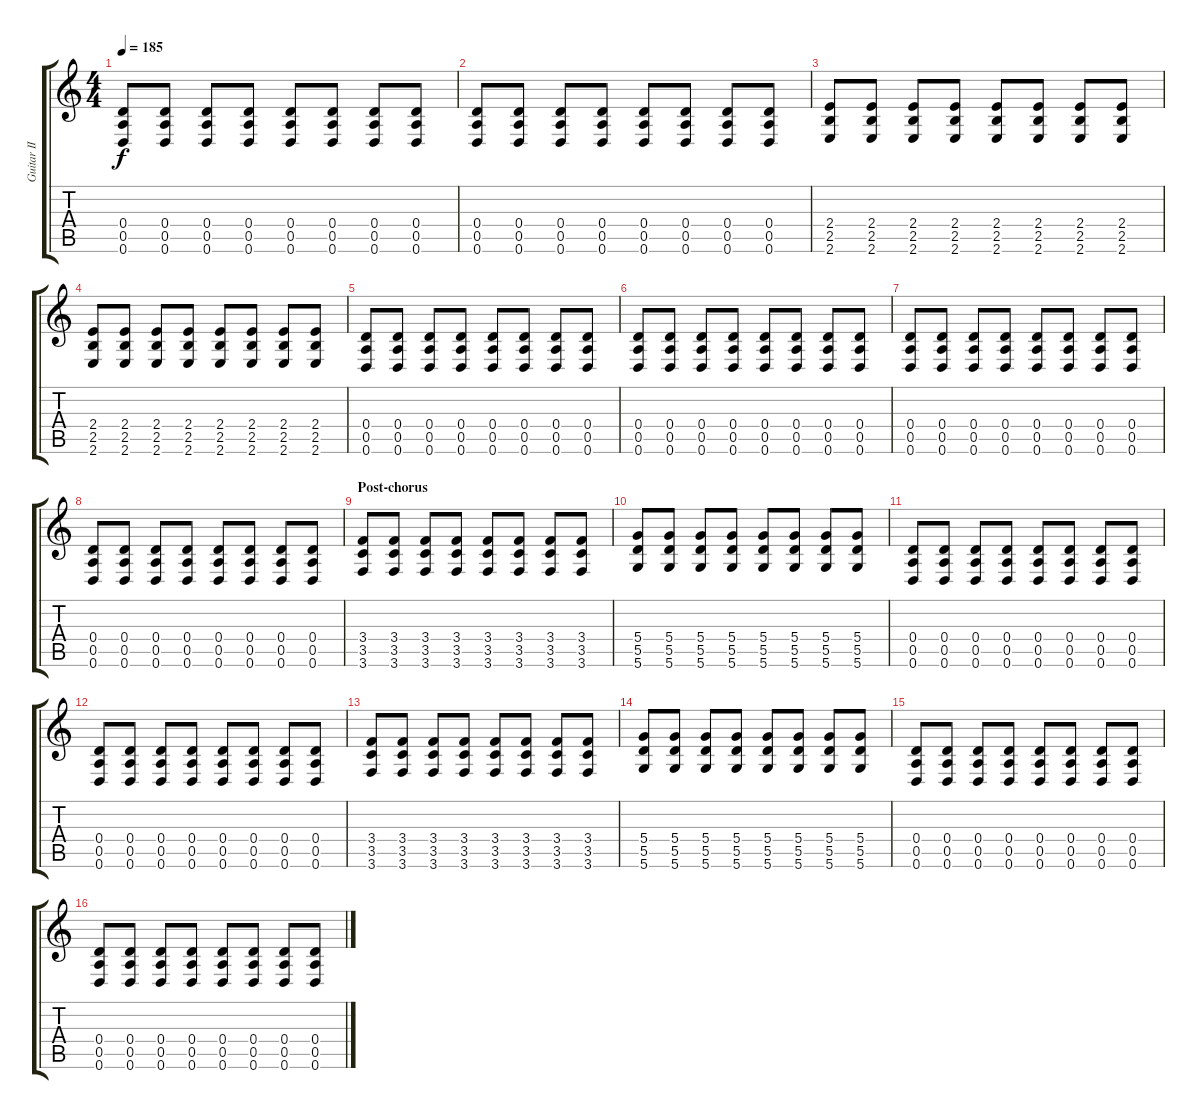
\track ("Guitar II" "Guitar II") {instrument overdrivenguitar}
\staff {score tabs}
\tuning (E4 B3 G3 D3 A2 D2) {hide}
\ts (4 4)
\tempo 185
\clef g2
\ks c
(0.4 0.5 0.6).8{dy f instrument overdrivenguitar} (0.4 0.5 0.6).8 (0.4 0.5 0.6).8 (0.4 0.5 0.6).8 (0.4 0.5 0.6).8 (0.4 0.5 0.6).8 (0.4 0.5 0.6).8 (0.4 0.5 0.6).8{instrument overdrivenguitar} |
(0.4 0.5 0.6).8{instrument overdrivenguitar} (0.4 0.5 0.6).8 (0.4 0.5 0.6).8 (0.4 0.5 0.6).8 (0.4 0.5 0.6).8 (0.4 0.5 0.6).8 (0.4 0.5 0.6).8 (0.4 0.5 0.6).8{instrument overdrivenguitar} |
(2.4 2.5 2.6).8 (2.4 2.5 2.6).8 (2.4 2.5 2.6).8 (2.4 2.5 2.6).8 (2.4 2.5 2.6).8 (2.4 2.5 2.6).8 (2.4 2.5 2.6).8 (2.4 2.5 2.6).8 |
(2.4 2.5 2.6).8 (2.4 2.5 2.6).8 (2.4 2.5 2.6).8 (2.4 2.5 2.6).8 (2.4 2.5 2.6).8 (2.4 2.5 2.6).8 (2.4 2.5 2.6).8 (2.4 2.5 2.6).8 |
(0.4 0.5 0.6).8{instrument overdrivenguitar} (0.4 0.5 0.6).8 (0.4 0.5 0.6).8 (0.4 0.5 0.6).8 (0.4 0.5 0.6).8 (0.4 0.5 0.6).8 (0.4 0.5 0.6).8 (0.4 0.5 0.6).8{instrument overdrivenguitar} |
(0.4 0.5 0.6).8{instrument overdrivenguitar} (0.4 0.5 0.6).8 (0.4 0.5 0.6).8 (0.4 0.5 0.6).8 (0.4 0.5 0.6).8 (0.4 0.5 0.6).8 (0.4 0.5 0.6).8 (0.4 0.5 0.6).8{instrument overdrivenguitar} |
(0.4 0.5 0.6).8{instrument overdrivenguitar} (0.4 0.5 0.6).8 (0.4 0.5 0.6).8 (0.4 0.5 0.6).8 (0.4 0.5 0.6).8 (0.4 0.5 0.6).8 (0.4 0.5 0.6).8 (0.4 0.5 0.6).8{instrument overdrivenguitar} |
(0.4 0.5 0.6).8{instrument overdrivenguitar} (0.4 0.5 0.6).8 (0.4 0.5 0.6).8 (0.4 0.5 0.6).8 (0.4 0.5 0.6).8 (0.4 0.5 0.6).8 (0.4 0.5 0.6).8 (0.4 0.5 0.6).8{instrument overdrivenguitar} |
\section ("" "Post-chorus")
(3.4 3.5 3.6).8 (3.4 3.5 3.6).8 (3.4 3.5 3.6).8 (3.4 3.5 3.6).8 (3.4 3.5 3.6).8 (3.4 3.5 3.6).8 (3.4 3.5 3.6).8 (3.4 3.5 3.6).8 |
(5.4 5.5 5.6).8 (5.4 5.5 5.6).8 (5.4 5.5 5.6).8 (5.4 5.5 5.6).8 (5.4 5.5 5.6).8 (5.4 5.5 5.6).8 (5.4 5.5 5.6).8 (5.4 5.5 5.6).8 |
(0.4 0.5 0.6).8 (0.4 0.5 0.6).8 (0.4 0.5 0.6).8 (0.4 0.5 0.6).8 (0.4 0.5 0.6).8 (0.4 0.5 0.6).8 (0.4 0.5 0.6).8 (0.4 0.5 0.6).8 |
(0.4 0.5 0.6).8 (0.4 0.5 0.6).8 (0.4 0.5 0.6).8 (0.4 0.5 0.6).8 (0.4 0.5 0.6).8 (0.4 0.5 0.6).8 (0.4 0.5 0.6).8 (0.4 0.5 0.6).8 |
(3.4 3.5 3.6).8 (3.4 3.5 3.6).8 (3.4 3.5 3.6).8 (3.4 3.5 3.6).8 (3.4 3.5 3.6).8 (3.4 3.5 3.6).8 (3.4 3.5 3.6).8 (3.4 3.5 3.6).8 |
(5.4 5.5 5.6).8 (5.4 5.5 5.6).8 (5.4 5.5 5.6).8 (5.4 5.5 5.6).8 (5.4 5.5 5.6).8 (5.4 5.5 5.6).8 (5.4 5.5 5.6).8 (5.4 5.5 5.6).8 |
(0.4 0.5 0.6).8 (0.4 0.5 0.6).8 (0.4 0.5 0.6).8 (0.4 0.5 0.6).8 (0.4 0.5 0.6).8 (0.4 0.5 0.6).8 (0.4 0.5 0.6).8 (0.4 0.5 0.6).8 |
(0.4 0.5 0.6).8 (0.4 0.5 0.6).8 (0.4 0.5 0.6).8 (0.4 0.5 0.6).8 (0.4 0.5 0.6).8 (0.4 0.5 0.6).8 (0.4 0.5 0.6).8 (0.4 0.5 0.6).8
